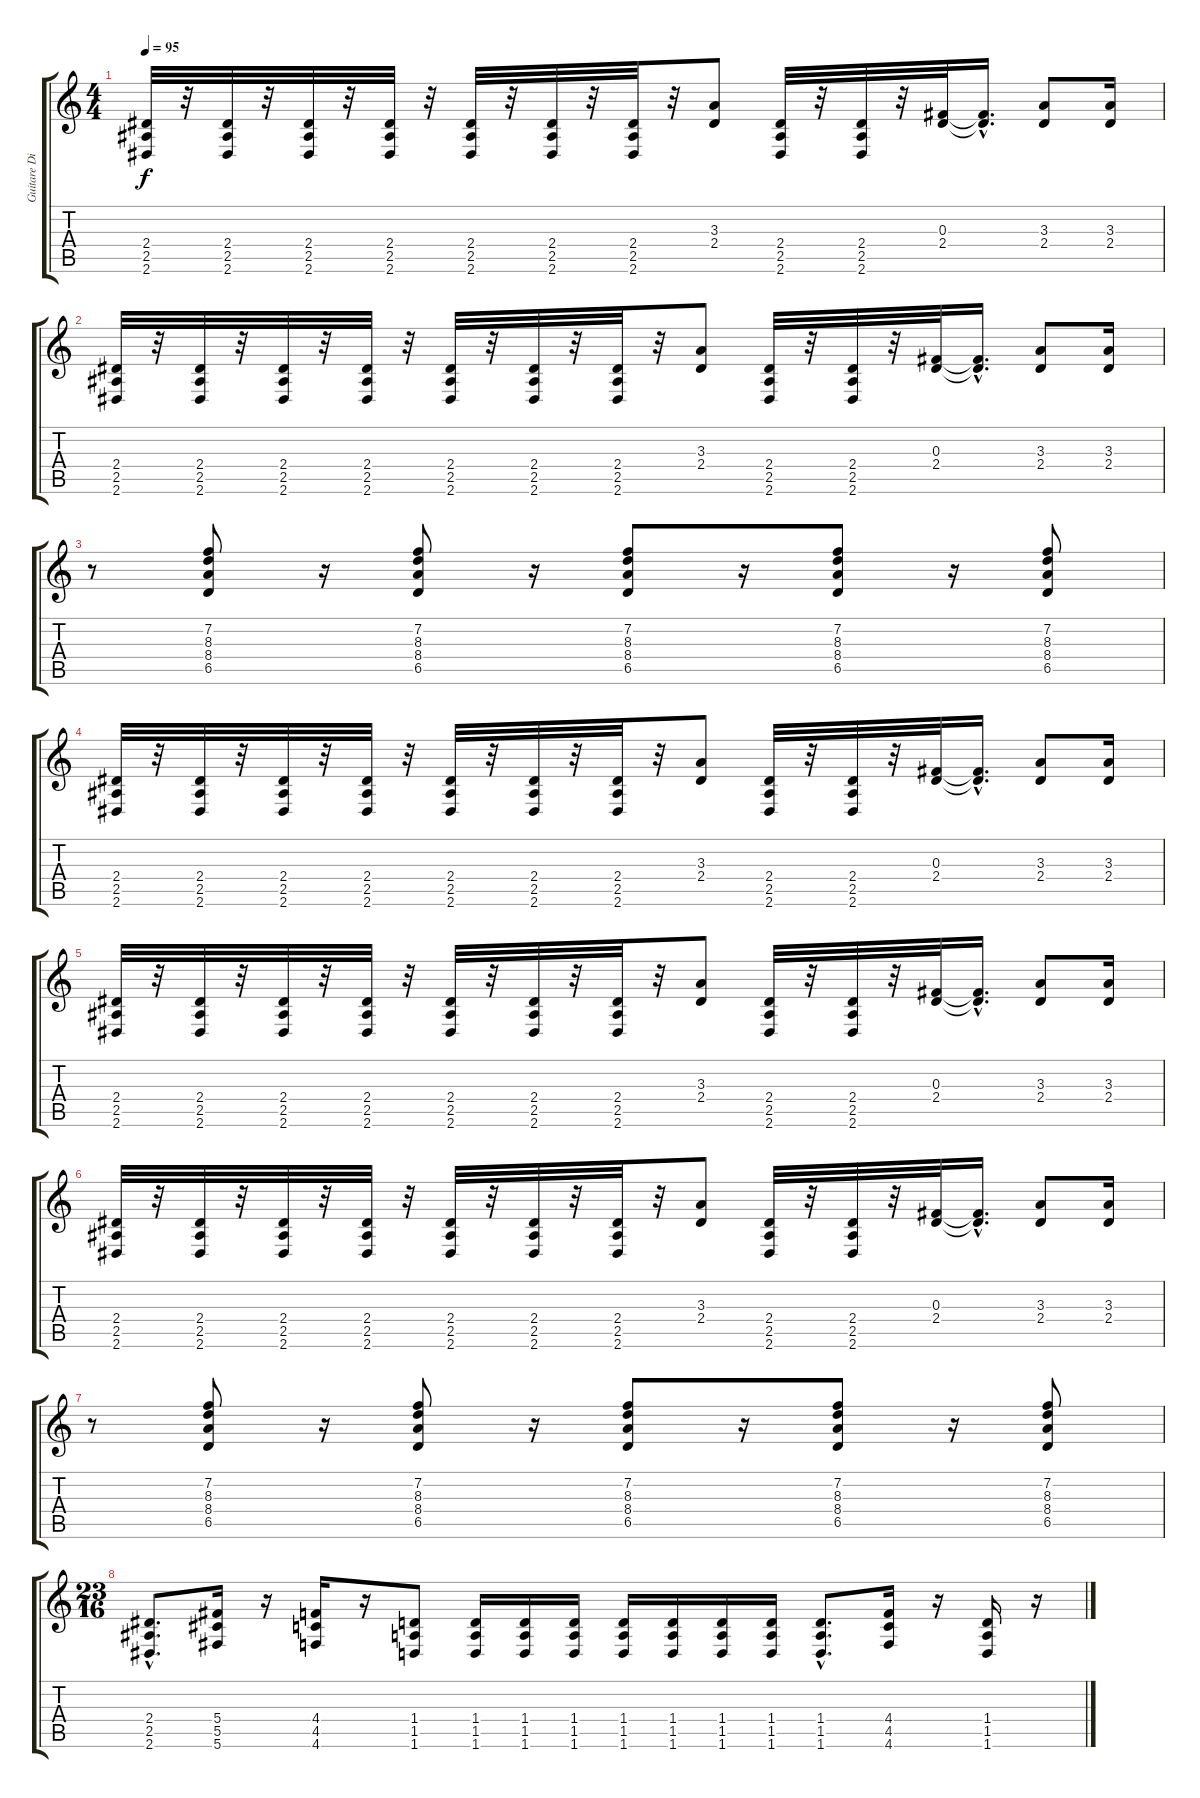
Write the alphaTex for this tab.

\track ("Guitare Distortion 1" "Guitare Di") {instrument distortionguitar}
\staff {score tabs}
\tuning (Eb4 Bb3 Gb3 Db3 Ab2 Db2) {hide}
\ts (4 4)
\tempo 95
\clef g2
\ks c
(2.4 2.5 2.6).32{dy f} r.32 (2.4 2.5 2.6).32 r.32 (2.4 2.5 2.6).32 r.32 (2.4 2.5 2.6).32 r.32 (2.4 2.5 2.6).32 r.32 (2.4 2.5 2.6).32 r.32 (2.4 2.5 2.6).32 r.32 (3.3 2.4).8 (2.4 2.5 2.6).32 r.32 (2.4 2.5 2.6).32 r.32 (0.3 2.4).32 (0.3{hac t} 2.4{hac t}).16{d} (3.3 2.4).8 (3.3 2.4).16 |
(2.4 2.5 2.6).32 r.32 (2.4 2.5 2.6).32 r.32 (2.4 2.5 2.6).32 r.32 (2.4 2.5 2.6).32 r.32 (2.4 2.5 2.6).32 r.32 (2.4 2.5 2.6).32 r.32 (2.4 2.5 2.6).32 r.32 (3.3 2.4).8 (2.4 2.5 2.6).32 r.32 (2.4 2.5 2.6).32 r.32 (0.3 2.4).32 (0.3{hac t} 2.4{hac t}).16{d} (3.3 2.4).8 (3.3 2.4).16 |
r.8 (7.2 8.3 8.4 6.5).8 r.16 (7.2 8.3 8.4 6.5).8 r.16 (7.2 8.3 8.4 6.5).8 r.16 (7.2 8.3 8.4 6.5).8 r.16 (7.2 8.3 8.4 6.5).8 |
(2.4 2.5 2.6).32 r.32 (2.4 2.5 2.6).32 r.32 (2.4 2.5 2.6).32 r.32 (2.4 2.5 2.6).32 r.32 (2.4 2.5 2.6).32 r.32 (2.4 2.5 2.6).32 r.32 (2.4 2.5 2.6).32 r.32 (3.3 2.4).8 (2.4 2.5 2.6).32 r.32 (2.4 2.5 2.6).32 r.32 (0.3 2.4).32 (0.3{hac t} 2.4{hac t}).16{d} (3.3 2.4).8 (3.3 2.4).16 |
(2.4 2.5 2.6).32 r.32 (2.4 2.5 2.6).32 r.32 (2.4 2.5 2.6).32 r.32 (2.4 2.5 2.6).32 r.32 (2.4 2.5 2.6).32 r.32 (2.4 2.5 2.6).32 r.32 (2.4 2.5 2.6).32 r.32 (3.3 2.4).8 (2.4 2.5 2.6).32 r.32 (2.4 2.5 2.6).32 r.32 (0.3 2.4).32 (0.3{hac t} 2.4{hac t}).16{d} (3.3 2.4).8 (3.3 2.4).16 |
(2.4 2.5 2.6).32 r.32 (2.4 2.5 2.6).32 r.32 (2.4 2.5 2.6).32 r.32 (2.4 2.5 2.6).32 r.32 (2.4 2.5 2.6).32 r.32 (2.4 2.5 2.6).32 r.32 (2.4 2.5 2.6).32 r.32 (3.3 2.4).8 (2.4 2.5 2.6).32 r.32 (2.4 2.5 2.6).32 r.32 (0.3 2.4).32 (0.3{hac t} 2.4{hac t}).16{d} (3.3 2.4).8 (3.3 2.4).16 |
r.8 (7.2 8.3 8.4 6.5).8 r.16 (7.2 8.3 8.4 6.5).8 r.16 (7.2 8.3 8.4 6.5).8 r.16 (7.2 8.3 8.4 6.5).8 r.16 (7.2 8.3 8.4 6.5).8 |
\ts (23 16)
(2.4{hac} 2.5{hac} 2.6{hac}).8{d} (5.4 5.5 5.6).16 r.16 (4.4 4.5 4.6).16 r.16 (1.4 1.5 1.6).8 (1.4 1.5 1.6).16 (1.4 1.5 1.6).16 (1.4 1.5 1.6).16 (1.4 1.5 1.6).16 (1.4 1.5 1.6).16 (1.4 1.5 1.6).16 (1.4 1.5 1.6).16 (1.4{hac} 1.5{hac} 1.6{hac}).8{d} (4.4 4.5 4.6).16 r.16 (1.4 1.5 1.6).16 r.16
